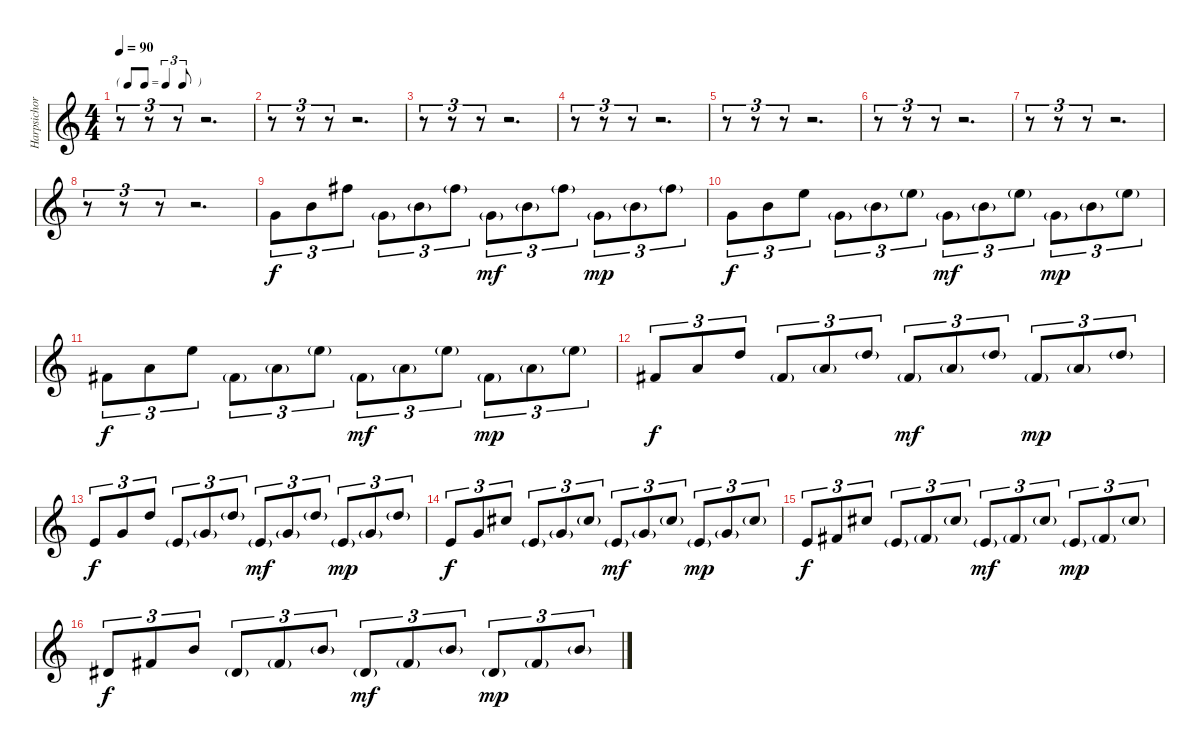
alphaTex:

\track ("Harpsichord" "Harpsichor") {instrument harpsichord}
\staff {score}
\tuning (E4 B3 G3 D3 A2 E2 B1) {hide}
\ts (4 4)
\tf triplet8th
\tempo 90
\clef g2
\ks c
r.8{tu (3 2) dy mp} r.8{tu (3 2)} r.8{tu (3 2)} r.2{d} |
r.8{tu (3 2)} r.8{tu (3 2)} r.8{tu (3 2)} r.2{d} |
r.8{tu (3 2)} r.8{tu (3 2)} r.8{tu (3 2)} r.2{d} |
r.8{tu (3 2)} r.8{tu (3 2)} r.8{tu (3 2)} r.2{d} |
r.8{tu (3 2)} r.8{tu (3 2)} r.8{tu (3 2)} r.2{d} |
r.8{tu (3 2)} r.8{tu (3 2)} r.8{tu (3 2)} r.2{d} |
r.8{tu (3 2)} r.8{tu (3 2)} r.8{tu (3 2)} r.2{d} |
r.8{tu (3 2)} r.8{tu (3 2)} r.8{tu (3 2)} r.2{d} |
3.1.8{tu (3 2) dy f} 7.1.8{tu (3 2)} 14.1.8{tu (3 2)} 3.1{g}.8{tu (3 2)} 7.1{g}.8{tu (3 2)} 14.1{g}.8{tu (3 2)} 3.1{g}.8{tu (3 2) dy mf} 7.1{g}.8{tu (3 2)} 14.1{g}.8{tu (3 2)} 3.1{g}.8{tu (3 2) dy mp} 7.1{g}.8{tu (3 2)} 14.1{g}.8{tu (3 2)} |
3.1.8{tu (3 2) dy f} 7.1.8{tu (3 2)} 12.1.8{tu (3 2)} 3.1{g}.8{tu (3 2)} 7.1{g}.8{tu (3 2)} 12.1{g}.8{tu (3 2)} 3.1{g}.8{tu (3 2) dy mf} 7.1{g}.8{tu (3 2)} 12.1{g}.8{tu (3 2)} 3.1{g}.8{tu (3 2) dy mp} 7.1{g}.8{tu (3 2)} 12.1{g}.8{tu (3 2)} |
2.1.8{tu (3 2) dy f} 5.1.8{tu (3 2)} 12.1.8{tu (3 2)} 2.1{g}.8{tu (3 2)} 5.1{g}.8{tu (3 2)} 12.1{g}.8{tu (3 2)} 2.1{g}.8{tu (3 2) dy mf} 5.1{g}.8{tu (3 2)} 12.1{g}.8{tu (3 2)} 2.1{g}.8{tu (3 2) dy mp} 5.1{g}.8{tu (3 2)} 12.1{g}.8{tu (3 2)} |
2.1.8{tu (3 2) dy f} 5.1.8{tu (3 2)} 10.1.8{tu (3 2)} 2.1{g}.8{tu (3 2)} 5.1{g}.8{tu (3 2)} 10.1{g}.8{tu (3 2)} 2.1{g}.8{tu (3 2) dy mf} 5.1{g}.8{tu (3 2)} 10.1{g}.8{tu (3 2)} 2.1{g}.8{tu (3 2) dy mp} 5.1{g}.8{tu (3 2)} 10.1{g}.8{tu (3 2)} |
0.1.8{tu (3 2) dy f} 3.1.8{tu (3 2)} 10.1.8{tu (3 2)} 0.1{g}.8{tu (3 2)} 3.1{g}.8{tu (3 2)} 10.1{g}.8{tu (3 2)} 0.1{g}.8{tu (3 2) dy mf} 3.1{g}.8{tu (3 2)} 10.1{g}.8{tu (3 2)} 0.1{g}.8{tu (3 2) dy mp} 3.1{g}.8{tu (3 2)} 10.1{g}.8{tu (3 2)} |
0.1.8{tu (3 2) dy f} 3.1.8{tu (3 2)} 9.1.8{tu (3 2)} 0.1{g}.8{tu (3 2)} 3.1{g}.8{tu (3 2)} 9.1{g}.8{tu (3 2)} 0.1{g}.8{tu (3 2) dy mf} 3.1{g}.8{tu (3 2)} 9.1{g}.8{tu (3 2)} 0.1{g}.8{tu (3 2) dy mp} 3.1{g}.8{tu (3 2)} 9.1{g}.8{tu (3 2)} |
0.1.8{tu (3 2) dy f} 2.1.8{tu (3 2)} 9.1.8{tu (3 2)} 0.1{g}.8{tu (3 2)} 2.1{g}.8{tu (3 2)} 9.1{g}.8{tu (3 2)} 0.1{g}.8{tu (3 2) dy mf} 2.1{g}.8{tu (3 2)} 9.1{g}.8{tu (3 2)} 0.1{g}.8{tu (3 2) dy mp} 2.1{g}.8{tu (3 2)} 9.1{g}.8{tu (3 2)} |
4.2.8{tu (3 2) dy f} 2.1.8{tu (3 2)} 7.1.8{tu (3 2)} 4.2{g}.8{tu (3 2)} 2.1{g}.8{tu (3 2)} 7.1{g}.8{tu (3 2)} 4.2{g}.8{tu (3 2) dy mf} 2.1{g}.8{tu (3 2)} 7.1{g}.8{tu (3 2)} 4.2{g}.8{tu (3 2) dy mp} 2.1{g}.8{tu (3 2)} 7.1{g}.8{tu (3 2)}
